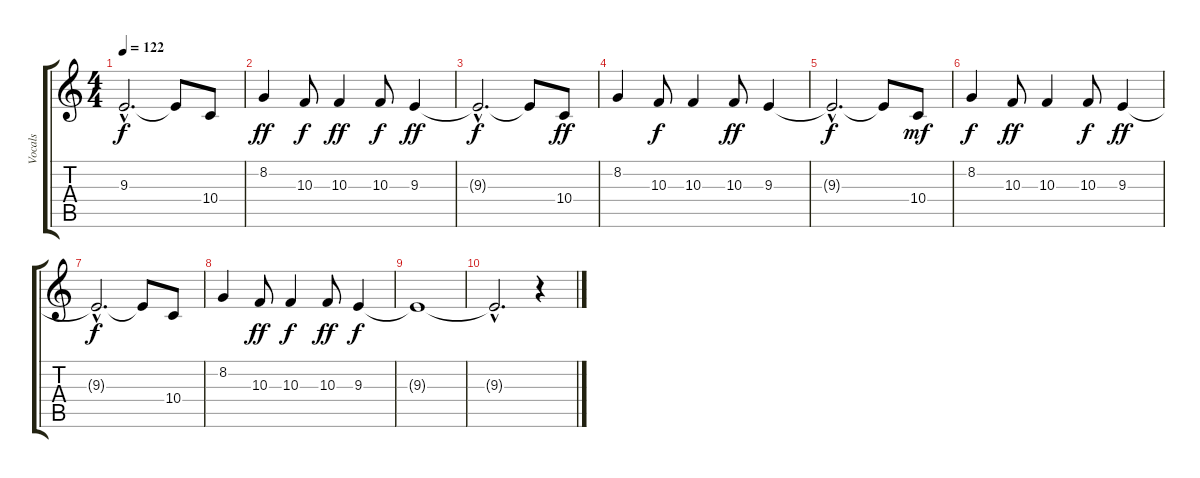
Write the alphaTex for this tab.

\track ("Vocals" "Vocals") {instrument synthvoice}
\staff {score tabs}
\tuning (E4 B3 G3 D3 A2 E2) {hide}
\ts (4 4)
\tempo 122
\clef g2
\ks c
9.3{hac t}.2{d dy f} 9.3{t}.8 10.4.8 |
8.2.4{dy ff} 10.3.8{dy f} 10.3.4{dy ff} 10.3.8{dy f} 9.3.4{dy ff} |
9.3{hac t}.2{d dy f} 9.3{t}.8 10.4.8{dy ff} |
8.2.4 10.3.8{dy f} 10.3.4 10.3.8{dy ff} 9.3.4 |
9.3{hac t}.2{d dy f} 9.3{t}.8 10.4.8{dy mf} |
8.2.4{dy f} 10.3.8{dy ff} 10.3.4 10.3.8{dy f} 9.3.4{dy ff} |
9.3{hac t}.2{d dy f} 9.3{t}.8 10.4.8 |
8.2.4 10.3.8{dy ff} 10.3.4{dy f} 10.3.8{dy ff} 9.3.4{dy f} |
9.3{t}.1 |
9.3{hac t}.2{d} r.4
